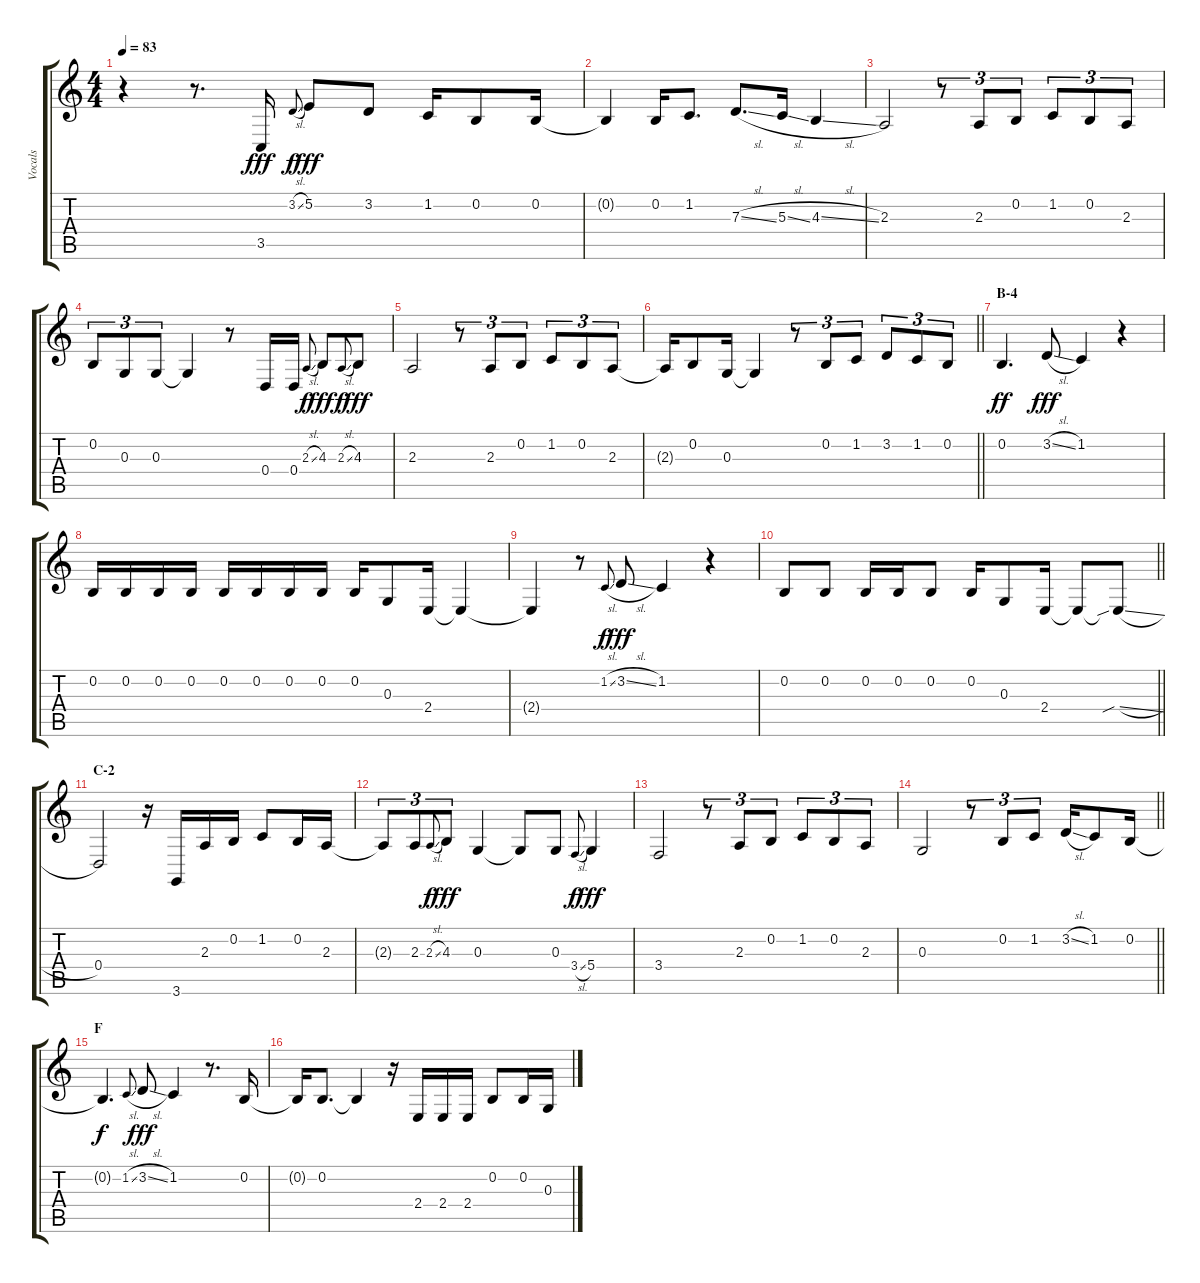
\track ("Vocals" "Vocals") {instrument voiceoohs}
\staff {score tabs}
\tuning (E4 B3 G3 D3 A2 E2) {hide}
\ts (4 4)
\tempo 83
\clef g2
\ks c
r.4{dy fff} r.8{d} 3.5.16 3.2{sl}.8{gr onbeat dy f} 5.2.8{dy fff} 3.2.8 1.2.16 0.2.8 0.2.16 |
0.2{t}.4 0.2.16 1.2.8{d} 7.3{sl}.8{d} 5.3{sl}.16 4.3{sl}.4 |
2.3.2 r.8{tu (3 2)} 2.3.8{tu (3 2)} 0.2.8{tu (3 2)} 1.2.8{tu (3 2)} 0.2.8{tu (3 2)} 2.3.8{tu (3 2)} |
0.2.8{tu (3 2)} 0.3.8{tu (3 2)} 0.3.8{tu (3 2)} 0.3{t}.4 r.8 0.4.16 0.4.16 2.3{sl}.8{gr onbeat dy f} 4.3.8{dy fff} 2.3{sl}.8{gr onbeat dy f} 4.3.8{dy fff} |
2.3.2 r.8{tu (3 2)} 2.3.8{tu (3 2)} 0.2.8{tu (3 2)} 1.2.8{tu (3 2)} 0.2.8{tu (3 2)} 2.3.8{tu (3 2)} |
\barLineRight lightlight
2.3{t}.16 0.2.8 0.3.16 0.3{t}.4 r.8{tu (3 2)} 0.2.8{tu (3 2)} 1.2.8{tu (3 2)} 3.2.8{tu (3 2)} 1.2.8{tu (3 2)} 0.2.8{tu (3 2)} |
\section ("" "B-4")
0.2.4{d dy ff} 3.2{sl}.8{dy fff} 1.2.4 r.4 |
0.2.16 0.2.16 0.2.16 0.2.16 0.2.16 0.2.16 0.2.16 0.2.16 0.2.16 0.3.8 2.4.16 2.4{t}.4 |
2.4{t}.4 r.8 1.2{sl}.8{gr onbeat dy f} 3.2{sl}.8{dy fff} 1.2.4 r.4 |
\barLineRight lightlight
0.2.8 0.2.8 0.2.16 0.2.16 0.2.8 0.2.16 0.3.8 2.4.16 2.4{t}.8 2.4{sib sl t}.8 |
\section ("" "C-2")
0.4.2 r.16 3.6.16 2.3.16 0.2.16 1.2.8 0.2.16 2.3.16 |
2.3{t}.8{tu (3 2)} 2.3.8{tu (3 2)} 2.3{sl}.8{gr onbeat dy f} 4.3.8{tu (3 2) dy fff} 0.3.4 0.3{t}.8 0.3.8 3.4{sl}.8{gr onbeat dy f} 5.4.4{dy fff} |
3.4.2 r.8{tu (3 2)} 2.3.8{tu (3 2)} 0.2.8{tu (3 2)} 1.2.8{tu (3 2)} 0.2.8{tu (3 2)} 2.3.8{tu (3 2)} |
\barLineRight lightlight
0.3.2 r.8{tu (3 2)} 0.2.8{tu (3 2)} 1.2.8{tu (3 2)} 3.2{sl}.16 1.2.8 0.2.16 |
\section ("" "F")
0.2{t}.4{d dy f} 1.2{sl}.8{gr onbeat} 3.2{sl}.8{dy fff} 1.2.4 r.8{d} 0.2.16 |
0.2{t}.16 0.2.8{d} 0.2{t}.4 r.16 2.4.16 2.4.16 2.4.16 0.2.8 0.2.16 0.3.16
